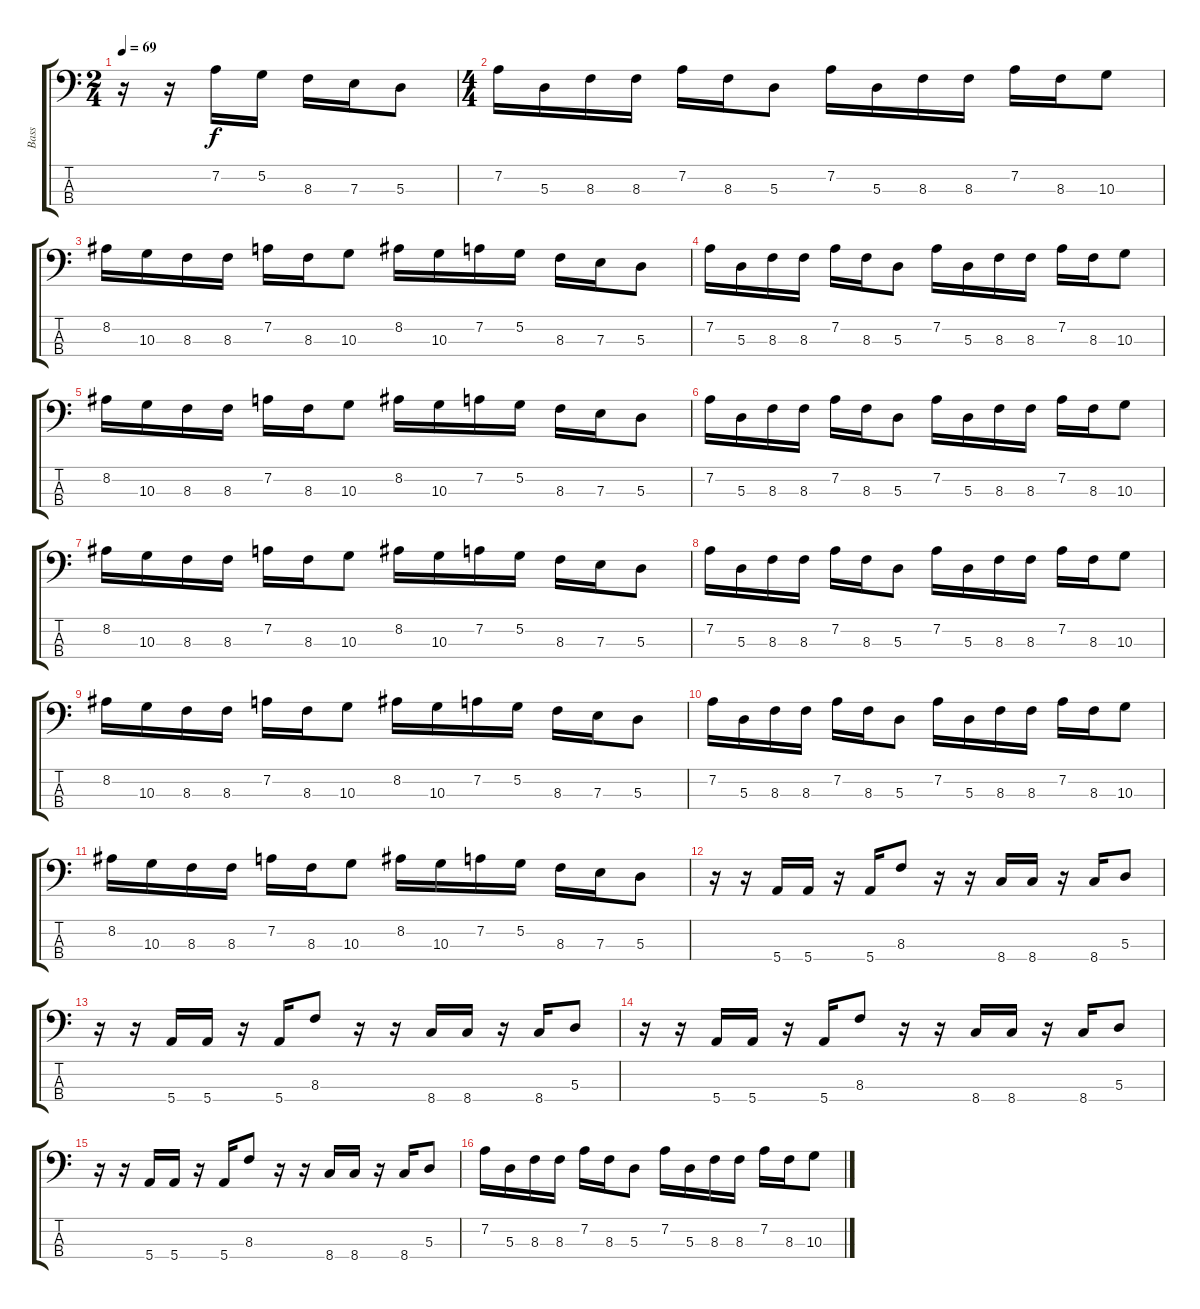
\track ("Bass" "Bass") {instrument acousticguitarsteel}
\staff {score tabs}
\tuning (G2 D2 A1 E1) {hide}
\ts (2 4)
\tempo 69
\clef f4
\ks c
r.16{dy f instrument acousticguitarsteel} r.16 7.2.16 5.2.16 8.3.16 7.3.16 5.3.8 |
\ts (4 4)
7.2.16 5.3.16 8.3.16 8.3.16 7.2.16 8.3.16 5.3.8 7.2.16 5.3.16 8.3.16 8.3.16 7.2.16 8.3.16 10.3.8 |
8.2.16 10.3.16 8.3.16 8.3.16 7.2.16 8.3.16 10.3.8 8.2.16 10.3.16 7.2.16 5.2.16 8.3.16 7.3.16 5.3.8 |
7.2.16 5.3.16 8.3.16 8.3.16 7.2.16 8.3.16 5.3.8 7.2.16 5.3.16 8.3.16 8.3.16 7.2.16 8.3.16 10.3.8 |
8.2.16 10.3.16 8.3.16 8.3.16 7.2.16 8.3.16 10.3.8 8.2.16 10.3.16 7.2.16 5.2.16 8.3.16 7.3.16 5.3.8 |
7.2.16 5.3.16 8.3.16 8.3.16 7.2.16 8.3.16 5.3.8 7.2.16 5.3.16 8.3.16 8.3.16 7.2.16 8.3.16 10.3.8 |
8.2.16 10.3.16 8.3.16 8.3.16 7.2.16 8.3.16 10.3.8 8.2.16 10.3.16 7.2.16 5.2.16 8.3.16 7.3.16 5.3.8 |
7.2.16 5.3.16 8.3.16 8.3.16 7.2.16 8.3.16 5.3.8 7.2.16 5.3.16 8.3.16 8.3.16 7.2.16 8.3.16 10.3.8 |
8.2.16 10.3.16 8.3.16 8.3.16 7.2.16 8.3.16 10.3.8 8.2.16 10.3.16 7.2.16 5.2.16 8.3.16 7.3.16 5.3.8 |
7.2.16 5.3.16 8.3.16 8.3.16 7.2.16 8.3.16 5.3.8 7.2.16 5.3.16 8.3.16 8.3.16 7.2.16 8.3.16 10.3.8 |
8.2.16 10.3.16 8.3.16 8.3.16 7.2.16 8.3.16 10.3.8 8.2.16 10.3.16 7.2.16 5.2.16 8.3.16 7.3.16 5.3.8 |
r.16{volume 10} r.16 5.4.16 5.4.16 r.16 5.4.16 8.3.8 r.16 r.16 8.4.16 8.4.16 r.16 8.4.16 5.3.8 |
r.16 r.16 5.4.16 5.4.16 r.16 5.4.16 8.3.8 r.16 r.16 8.4.16 8.4.16 r.16 8.4.16 5.3.8 |
r.16 r.16 5.4.16 5.4.16 r.16 5.4.16 8.3.8 r.16 r.16 8.4.16 8.4.16 r.16 8.4.16 5.3.8 |
r.16 r.16 5.4.16 5.4.16 r.16 5.4.16 8.3.8 r.16 r.16 8.4.16 8.4.16 r.16 8.4.16 5.3.8{volume 13} |
7.2.16 5.3.16 8.3.16 8.3.16 7.2.16 8.3.16 5.3.8 7.2.16 5.3.16 8.3.16 8.3.16 7.2.16 8.3.16 10.3.8
